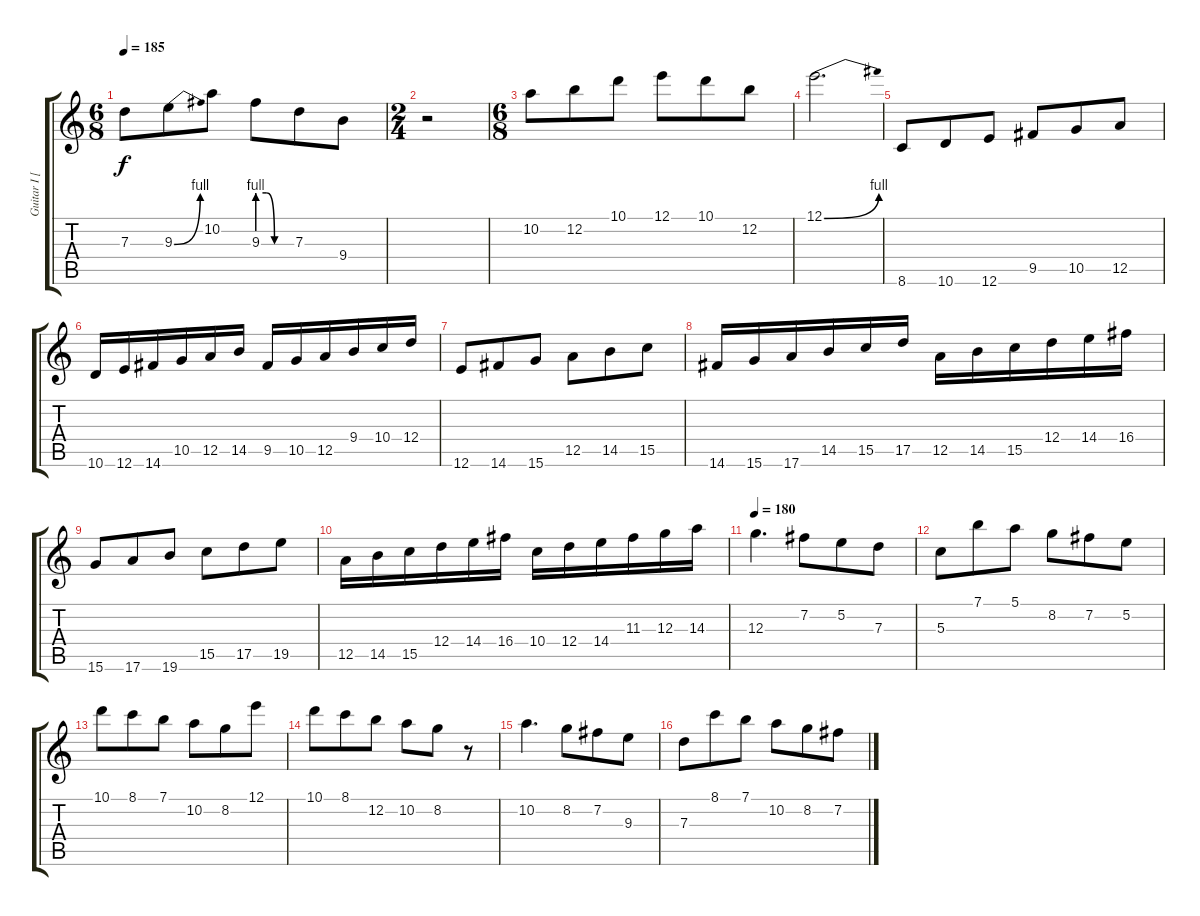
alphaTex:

\track ("Guitar I [Paul]" "Guitar I [") {instrument distortionguitar}
\staff {score tabs}
\tuning (E4 B3 G3 D3 A2 E2) {hide}
\ts (6 8)
\tempo 185
\clef g2
\ks c
7.3.8{dy f} 9.3{be (bend 0 0 60 4)}.8 10.2.8 9.3{be (custom 0 4 15 4 30 0 60 0)}.8 7.3.8 9.4.8 |
\ts (2 4)
r.2 |
\ts (6 8)
10.2.8 12.2.8 10.1.8 12.1.8 10.1.8 12.2.8 |
12.1{be (bend 0 0 60 4)}.2{d} |
8.6.8 10.6.8 12.6.8 9.5.8 10.5.8 12.5.8 |
10.6.16 12.6.16 14.6.16 10.5.16 12.5.16 14.5.16 9.5.16 10.5.16 12.5.16 9.4.16 10.4.16 12.4.16 |
12.6.8 14.6.8 15.6.8 12.5.8 14.5.8 15.5.8 |
14.6.16 15.6.16 17.6.16 14.5.16 15.5.16 17.5.16 12.5.16 14.5.16 15.5.16 12.4.16 14.4.16 16.4.16 |
15.6.8 17.6.8 19.6.8 15.5.8 17.5.8 19.5.8 |
12.5.16 14.5.16 15.5.16 12.4.16 14.4.16 16.4.16 10.4.16 12.4.16 14.4.16 11.3.16 12.3.16 14.3.16 |
\tempo 180
12.3.4{d} 7.2.8 5.2.8 7.3.8 |
5.3.8 7.1.8 5.1.8 8.2.8 7.2.8 5.2.8 |
10.1.8 8.1.8 7.1.8 10.2.8 8.2.8 12.1.8 |
10.1.8 8.1.8 12.2.8 10.2.8 8.2.8 r.8 |
10.2.4{d} 8.2.8 7.2.8 9.3.8 |
7.3.8 8.1.8 7.1.8 10.2.8 8.2.8 7.2.8
